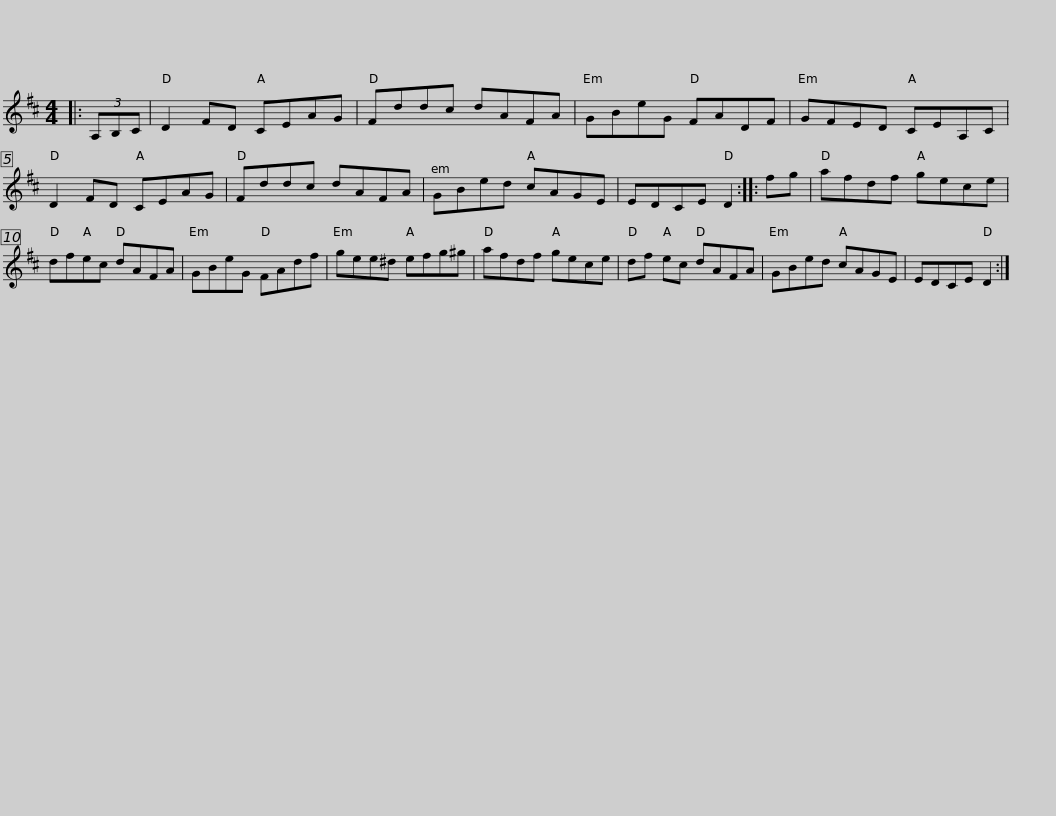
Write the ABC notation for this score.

X:1
L:1/8
M:4/4
I:linebreak $
K:D
V:1 treble
V:1
|: (3A,B,C | D2 FD CEAG | Fddc dAFA | GBeG FADF | GFED CEA,C | %5
 D2 FD CEAG |$ Fddc dAFA | GBed cAGE | EDCE D2 :: fg | %10
 afdf gece | dfec dAFA |$ GBeG FAdf | gee^d efg^g | afdf gece | %15
 df ec dAFA | GBed cAGE |$ EDCE D2 :| %18
